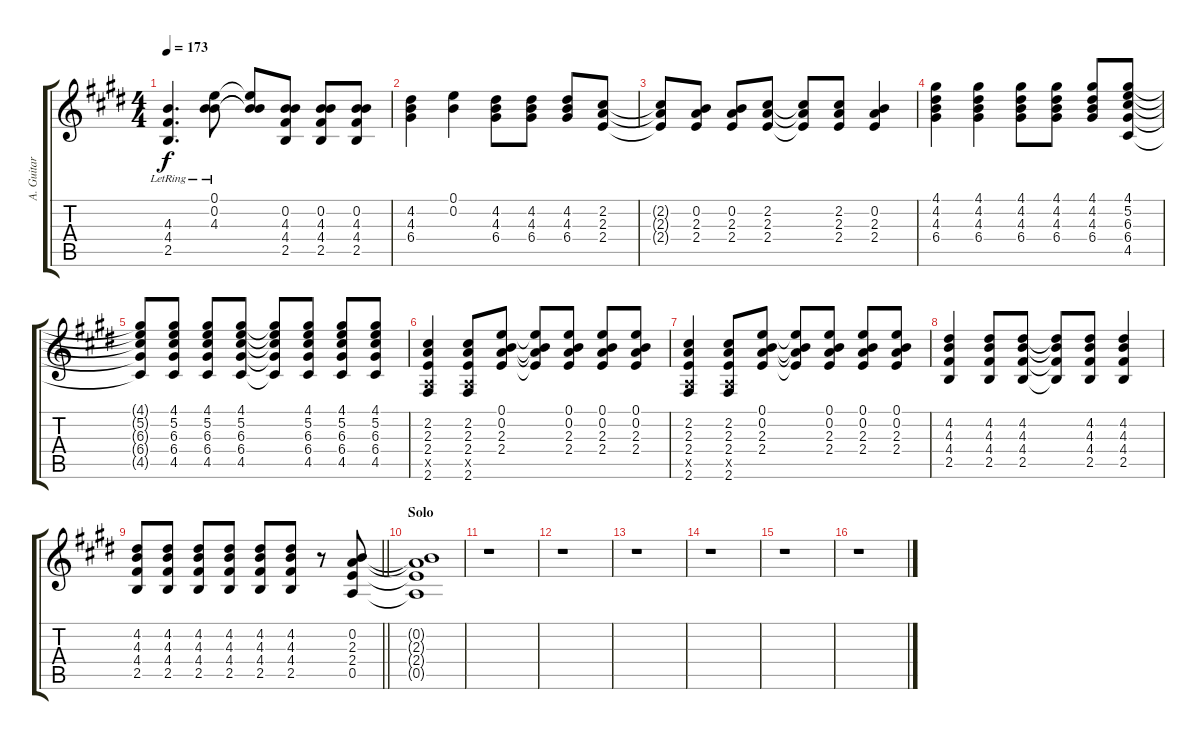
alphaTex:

\track ("A. Guitar" "A. Guitar") {instrument acousticguitarsteel}
\staff {score tabs}
\tuning (E4 B3 G3 D3 A2 E2) {hide}
\ts (4 4)
\tempo 173
\clef g2
\ks e
(4.3{lr} 4.4{lr} 2.5{lr}).4{d dy f} (0.1{lr} 0.2{lr} 4.3{lr}).8 (0.1{t} 0.2{t} 4.3{t}).8 (0.2 4.3 4.4 2.5).8 (0.2 4.3 4.4 2.5).8 (0.2 4.3 4.4 2.5).8 |
(4.2 4.3 6.4).4 (0.1 0.2).4 (4.2 4.3 6.4).8 (4.2 4.3 6.4).8 (4.2 4.3 6.4).8 (2.2 2.3 2.4).8 |
(2.2{t} 2.3{t} 2.4{t}).8 (0.2 2.3 2.4).8 (0.2 2.3 2.4).8 (2.2 2.3 2.4).8 (2.2{t} 2.3{t} 2.4{t}).8 (2.2 2.3 2.4).8 (0.2 2.3 2.4).4 |
(4.1 4.2 4.3 6.4).4 (4.1 4.2 4.3 6.4).4 (4.1 4.2 4.3 6.4).8 (4.1 4.2 4.3 6.4).8 (4.1 4.2 4.3 6.4).8 (4.1 5.2 6.3 6.4 4.5).8 |
(4.1{t} 5.2{t} 6.3{t} 6.4{t} 4.5{t}).8 (4.1 5.2 6.3 6.4 4.5).8 (4.1 5.2 6.3 6.4 4.5).8 (4.1 5.2 6.3 6.4 4.5).8 (4.1{t} 5.2{t} 6.3{t} 6.4{t} 4.5{t}).8 (4.1 5.2 6.3 6.4 4.5).8 (4.1 5.2 6.3 6.4 4.5).8 (4.1 5.2 6.3 6.4 4.5).8 |
(2.2 2.3 2.4 0.5{x} 2.6).4 (2.2 2.3 2.4 0.5{x} 2.6).8 (0.1 0.2 2.3 2.4).8 (0.1{t} 0.2{t} 2.3{t} 2.4{t}).8 (0.1 0.2 2.3 2.4).8 (0.1 0.2 2.3 2.4).8 (0.1 0.2 2.3 2.4).8 |
(2.2 2.3 2.4 0.5{x} 2.6).4 (2.2 2.3 2.4 0.5{x} 2.6).8 (0.1 0.2 2.3 2.4).8 (0.1{t} 0.2{t} 2.3{t} 2.4{t}).8 (0.1 0.2 2.3 2.4).8 (0.1 0.2 2.3 2.4).8 (0.1 0.2 2.3 2.4).8 |
(4.2 4.3 4.4 2.5).4 (4.2 4.3 4.4 2.5).8 (4.2 4.3 4.4 2.5).8 (4.2{t} 4.3{t} 4.4{t} 2.5{t}).8 (4.2 4.3 4.4 2.5).8 (4.2 4.3 4.4 2.5).4 |
\barLineRight lightlight
(4.2 4.3 4.4 2.5).8 (4.2 4.3 4.4 2.5).8 (4.2 4.3 4.4 2.5).8 (4.2 4.3 4.4 2.5).8 (4.2 4.3 4.4 2.5).8 (4.2 4.3 4.4 2.5).8 r.8 (0.2 2.3 2.4 0.5).8 |
\section ("" "Solo")
(0.2{t} 2.3{t} 2.4{t} 0.5{t}).1 |
r.1 |
r.1 |
r.1 |
r.1 |
r.1 |
r.1
